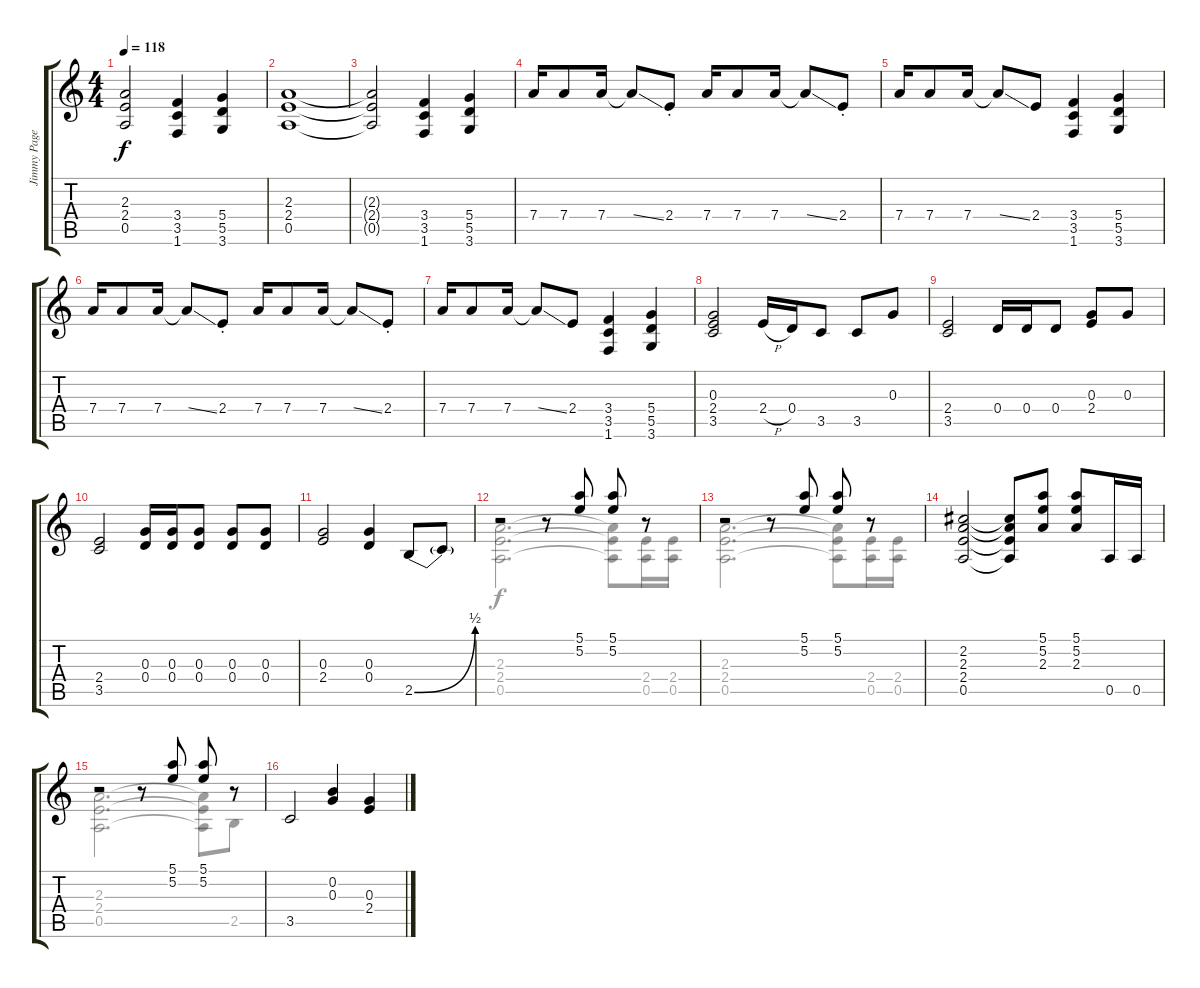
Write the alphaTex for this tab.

\track ("Jimmy Page (Guitarra)" "Jimmy Page") {instrument overdrivenguitar}
\staff {score tabs}
\tuning (E4 B3 G3 D3 A2 E2) {hide}
\voice
\ts (4 4)
\tempo 118
\clef g2
\ks c
(2.3{t} 2.4{t} 0.5{t}).2{dy f} (3.4 3.5 1.6).4 (5.4 5.5 3.6).4 |
(2.3 2.4 0.5).1 |
(2.3{t} 2.4{t} 0.5{t}).2 (3.4 3.5 1.6).4 (5.4 5.5 3.6).4 |
7.4.16{volume 14} 7.4.8 7.4.16 7.4{ss t}.8 2.4{st}.8 7.4.16 7.4.8 7.4.16 7.4{ss t}.8 2.4{st}.8 |
7.4.16 7.4.8 7.4.16 7.4{ss t}.8 2.4.8 (3.4 3.5 1.6).4 (5.4 5.5 3.6).4 |
7.4.16 7.4.8 7.4.16 7.4{ss t}.8 2.4{st}.8 7.4.16 7.4.8 7.4.16 7.4{ss t}.8 2.4{st}.8 |
7.4.16 7.4.8 7.4.16 7.4{ss t}.8 2.4.8 (3.4 3.5 1.6).4 (5.4 5.5 3.6).4 |
(0.3 2.4 3.5).2{volume 10} 2.4{h}.16 0.4.16 3.5.8 3.5.8 0.3.8 |
(2.4 3.5).2 0.4.16 0.4.16 0.4.8 (0.3 2.4).8 0.3.8 |
(2.4 3.5).2 (0.3 0.4).16 (0.3 0.4).16 (0.3 0.4).8 (0.3 0.4).8 (0.3 0.4).8 |
(0.3 2.4).2 (0.3 0.4).4 2.5{be (bend 0 0 60 2)}.8 2.5{t}.8 |
r.2 r.8 (5.1 5.2).8 (5.1 5.2).8 r.8 |
r.2 r.8 (5.1 5.2).8 (5.1 5.2).8 r.8 |
(2.2 2.3 2.4 0.5).2 (2.2{t} 2.3{t} 2.4{t} 0.5{t}).8 (5.1 5.2 2.3).8 (5.1 5.2 2.3).8 0.5.16 0.5.16 |
r.2 r.8 (5.1 5.2).8 (5.1 5.2).8 r.8 |
3.5.2 (0.2 0.3).4 (0.3 2.4).4
\voice
\clef g2
\ottava regular
\simile none
\ks c
|
|
|
|
|
|
|
|
|
|
|
(2.3 2.4 0.5).2{d} (2.3{t} 2.4{t} 0.5{t}).8 (2.4 0.5).16 (2.4 0.5).16 |
(2.3 2.4 0.5).2{d} (2.3{t} 2.4{t} 0.5{t}).8 (2.4 0.5).16 (2.4 0.5).16 |
|
(2.3 2.4 0.5).2{d} (2.3{t} 2.4{t} 0.5{t}).8 2.5.8 |
